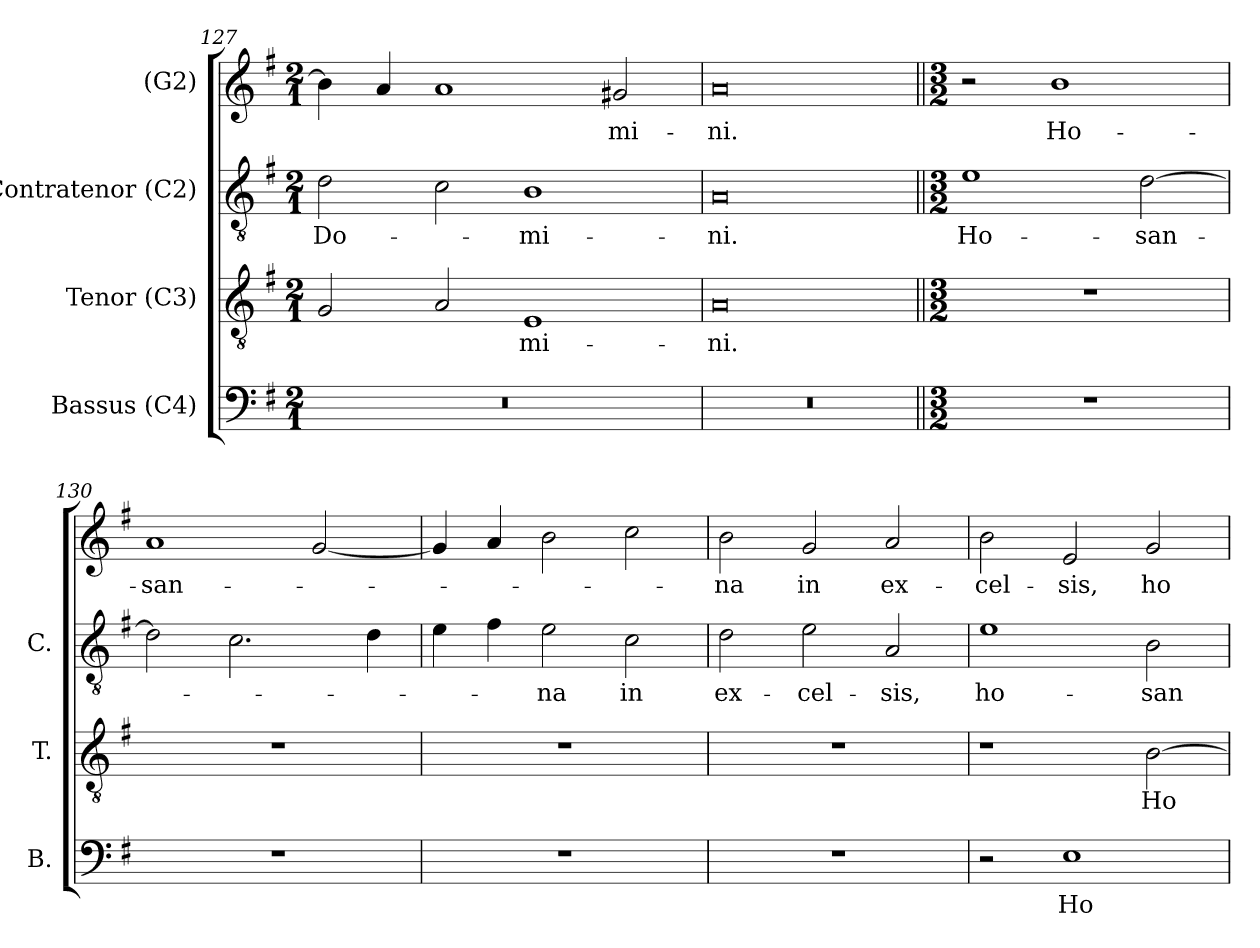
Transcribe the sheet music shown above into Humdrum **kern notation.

**kern	**text	**kern	**text	**kern	**text	**kern	**text
*part4	*part4	*part3	*part3	*part2	*part2	*part1	*part1
*staff4	*staff4	*staff3	*staff3	*staff2	*staff2	*staff1	*staff1
*I"Bassus (C4)	*	*I"Tenor (C3)	*	*I"Contratenor (C2)	*	*I"(G2)	*
*I'B.	*	*I'T.	*	*I'C.	*	*	*
*clefF4	*	*clefGv2	*	*clefGv2	*	*clefG2	*
*	*	*ITrd7c12	*	*ITrd7c12	*	*	*
*k[f#]	*	*k[f#]	*	*k[f#]	*	*k[f#]	*
*G:	*	*G:	*	*G:	*	*G:	*
*M2/1	*	*M2/1	*	*M2/1	*	*M2/1	*
=127	=127	=127	=127	=127	=127	=127	=127
!LO:N:vis=1	!	!	!	!	!	!	!
!	!	!	!	!	!LO:LY:b:color=#000000	!	!
0r	.	2GGi/	.	2Di\	Do-	4bi\]	.
.	.	.	.	.	.	4ai/	.
.	.	2AAi/	.	2Ci\	.	1ai	.
!	!	!	!LO:LY:b:color=#000000	!	!	!	!
!	!	!	!	!	!LO:LY:b:color=#000000	!	!
.	.	1EEi	-mi-	1BBi	-mi-	.	.
!	!	!	!	!	!	!	!LO:LY:b:color=#000000
.	.	.	.	.	.	2g#i/	-mi-
=128	=128	=128	=128	=128	=128	=128	=128
!LO:N:vis=1	!	!	!	!	!	!	!
!	!	!	!LO:LY:b:color=#000000	!	!	!	!
!	!	!	!	!	!LO:LY:b:color=#000000	!	!
!	!	!	!	!	!	!	!LO:LY:b:color=#000000
0r	.	0AAi	-ni.	0AAi	-ni.	0ai	-ni.
!!LO:LB:g=z
=129||	=129||	=129||	=129||	=129||	=129||	=129||	=129||
*M3/2	*	*M3/2	*	*M3/2	*	*M3/2	*
!LO:N:vis=1	!	!LO:N:vis=1	!	!	!	!	!
!	!	!	!	!	!LO:LY:b:color=#000000	!	!
1.r	.	1.r	.	1Ei	Ho-	2r	.
!	!	!	!	!	!	!	!LO:LY:b:color=#000000
.	.	.	.	.	.	1bi	Ho-
!	!	!	!	!	!LO:LY:b:color=#000000	!	!
.	.	.	.	[2Di\	-san-	.	.
=130	=130	=130	=130	=130	=130	=130	=130
!LO:N:vis=1	!	!LO:N:vis=1	!	!	!	!	!
!	!	!	!	!	!	!	!LO:LY:b:color=#000000
1.r	.	1.r	.	2Di\]	.	1ai	-san-
.	.	.	.	2.Ci\	.	.	.
.	.	.	.	.	.	[2gi/	.
.	.	.	.	4Di\	.	.	.
=131	=131	=131	=131	=131	=131	=131	=131
!LO:N:vis=1	!	!LO:N:vis=1	!	!	!	!	!
1.r	.	1.r	.	4Ei\	.	4gi/]	.
.	.	.	.	4F#i\	.	4ai/	.
!	!	!	!	!	!LO:LY:b:color=#000000	!	!
.	.	.	.	2Ei\	-na	2bi\	.
!	!	!	!	!	!LO:LY:b:color=#000000	!	!
.	.	.	.	2Ci\	in	2cci\	.
=132	=132	=132	=132	=132	=132	=132	=132
!LO:N:vis=1	!	!LO:N:vis=1	!	!	!	!	!
!	!	!	!	!	!LO:LY:b:color=#000000	!	!
!	!	!	!	!	!	!	!LO:LY:b:color=#000000
1.r	.	1.r	.	2Di\	ex-	2bi\	-na
!	!	!	!	!	!LO:LY:b:color=#000000	!	!
!	!	!	!	!	!	!	!LO:LY:b:color=#000000
.	.	.	.	2Ei\	-cel-	2gi/	in
!	!	!	!	!	!LO:LY:b:color=#000000	!	!
!	!	!	!	!	!	!	!LO:LY:b:color=#000000
.	.	.	.	2AAi/	-sis,	2ai/	ex-
=133	=133	=133	=133	=133	=133	=133	=133
!	!	!	!	!	!LO:LY:b:color=#000000	!	!
!	!	!	!	!	!	!	!LO:LY:b:color=#000000
2r	.	1r	.	1Ei	ho-	2bi\	-cel-
!	!LO:LY:b:color=#000000	!	!	!	!	!	!
!	!	!	!	!	!	!	!LO:LY:b:color=#000000
1Ei	Ho-	.	.	.	.	2ei/	-sis,
!	!	!	!LO:LY:b:color=#000000	!	!	!	!
!	!	!	!	!	!LO:LY:b:color=#000000	!	!
!	!	!	!	!	!	!	!LO:LY:b:color=#000000
.	.	[2BBi\	Ho-	2BBi\	-san-	2gi/	ho-
=	=	=	=	=	=	=	=
*-	*-	*-	*-	*-	*-	*-	*-
